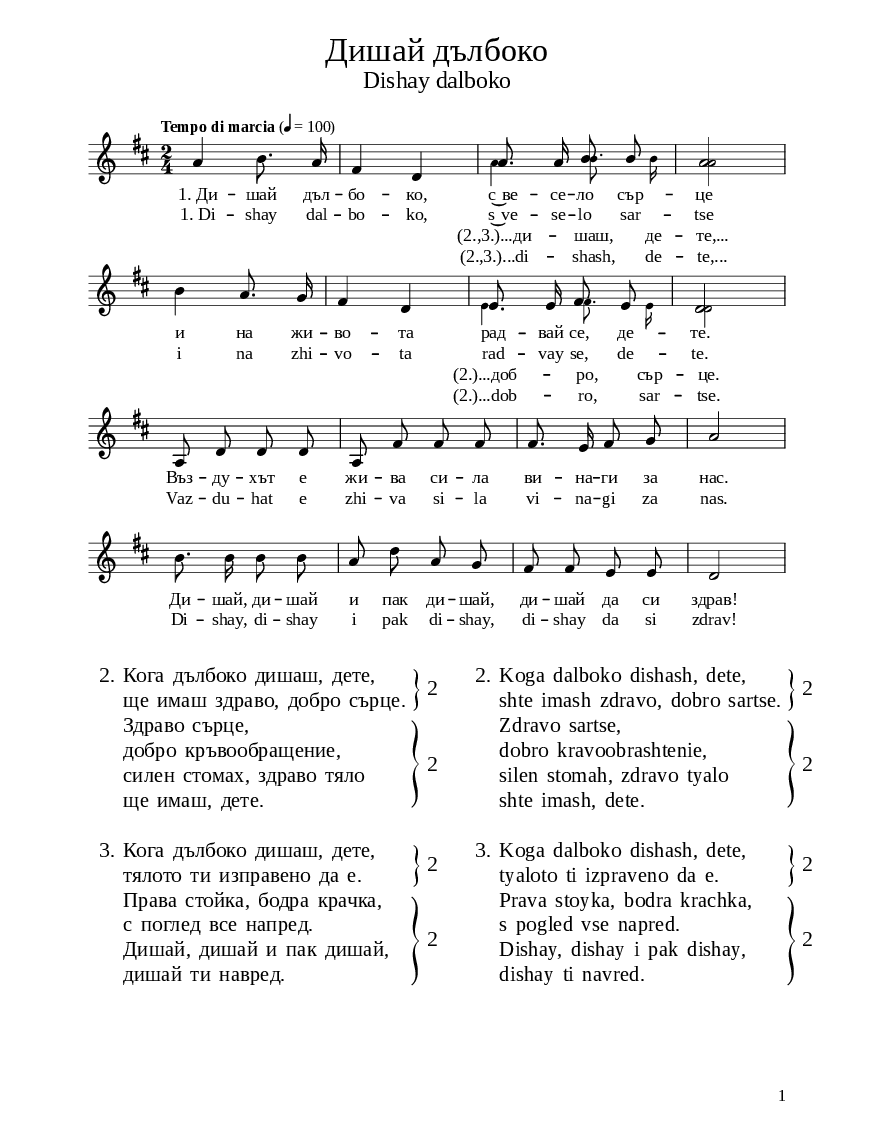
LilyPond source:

\version "2.24.0"

\include "include/globals.ily"

"rightBraces063" = \markup {
  \column {
    % repeat braces
    \translate #'(0 . -0.7 )
    \right-brace #20

    \translate #'(0 . -3.9 )
    \right-brace #42

    \translate #'(0 . -5.6 )
    \right-brace #20

    \translate #'(0 . -5.2 )
    \right-brace #43
  }
  \column {
    % repeat numbers
    \translate #'(0 . -1.2 )
    2

    \translate #'(0 . -4.5 )
    2

    \translate #'(0 . -9.7 )
    2

    \translate #'(0 . -7.2 )
    2
  }
}

\bookpart {
  \label #'ref063
  \tocItem \markup "Дишай дълбоко – Dishay dalbok "
  \include "include/bookpart-paper.ily"
  \score {
    \include "include/score-layout.ily"

    <<
      \new Voice = "mainVoice" \absolute  {
        \clef treble
        \key d \major
        \time 2/4
        \tempoFunc "Tempo di marcia" 4 "100"
        \autoBeamOff

        \repeat volta 1 {
          a'4 b'8. a'16 | fis'4 d' | \noBreak

          <<
            % now temporary add a second voice
            {
              \voiceTwo % this voice is in the same context as parent
              \stemUp a'8. a'16 b'8 b' | a'2 \stemNeutral
            }
            \new Voice = "tempVoice1" {
              % this is a new voice context
              \voiceOne \autoBeamOff
              \stemDown \tiny a'4 b'8. b'16 |
              \once \override NoteColumn.force-hshift = #1.2
              a'2 \stemNeutral
            }
          >>
          \oneVoice
          | \break

          b'4 a'8. g'16 | fis'4 d' | \noBreak

          <<
            % now temporary add a new voice
            {
              \voiceTwo % this voice is in the same context as parent
              \stemUp e'8. e'16 fis'8 e' | d'2 \stemNeutral
            }
            \new Voice = "tempVoice2" {
              % this is a new voice context
              \voiceOne \autoBeamOff
              \stemDown \tiny e'4 fis'8. e'16 |
              \once \override NoteColumn.force-hshift = #1.2
              d'2 \stemNeutral
            }
          >>
          \oneVoice
          | \break
        }
        \repeat volta 1 {
          a8 d' d' d' | a8 fis' fis' fis' | fis'8. e'16 fis'8 g' |  a'2 \break |
          b'8. b'16 b'8 b' | a'8 d'' a' g' |  fis'8 fis'8 e'8 e'8|  d'2 \break |
        }
      }

      \new Lyrics \lyricsto "mainVoice" {
        "1. Ди" -- шай дъл -- бо -- ко, с~ве -- се -- ло сър -- це
        и на жи -- во -- та рад -- вай се, де -- те.
        Въз -- ду -- хът е жи -- ва си -- ла ви -- на -- ги за нас.
        Ди -- шай, ди -- шай и пак ди -- шай, ди -- шай да си здрав!
      }
      \new Lyrics \lyricsto "mainVoice" {
        "1. Di" -- shay dal -- bo -- ko, s~ve -- se -- lo sar -- tse
        i na zhi -- vo -- ta rad -- vay se, de -- te.
        Vaz -- du -- hat e zhi -- va si -- la vi -- na -- gi za nas.
        Di -- shay, di -- shay i pak di -- shay, di -- shay da si zdrav!
      }

      \new Lyrics \lyricsto "tempVoice1" {
        "(2.,3.)...ди" -- шаш, де -- те,...
      }
      \new Lyrics \lyricsto "tempVoice1" {
        "(2.,3.)...di" -- shash, de -- te,...
      }

      \new Lyrics \lyricsto "tempVoice2" {
        "(2.)...доб" -- ро, сър -- це.
      }
      \new Lyrics \lyricsto "tempVoice2" {
        "(2.)...dob" -- ro, sar -- tse.
      }
    >>

    \header {
      title = \titleFunc "Дишай дълбоко" "Dishay dalboko"
    }

    \midi{}

  } % score



  \markup \fontsize #bgCoupletFontSize {
    \hspace #1
    \override #`(baseline-skip . ,bgCoupletBaselineSkip)
    \column {

      \line {   2.  Кога дълбоко дишаш, дете,}

      \line {   "   "ще имаш здраво, добро сърце.}

      \line {   "   "Здраво сърце, }

      \line {   "   "добро кръвообращение,}

      \line {   "   "силен стомах, здраво тяло}

      \line {   "   "ще имаш, дете.}

      \line {   "   "}

      \line {   3. Кога дълбоко дишаш, дете,}

      \line {   "   "тялото ти изправено да е.}

      \line {   "   "Права стойка, бодра крачка,}

      \line {   "   "с поглед все напред.}

      \line {   "   "Дишай, дишай и пак дишай, }

      \line {   "   "дишай ти навред. }
    }
    \"rightBraces063"
    \hspace #3
    \override #`(baseline-skip . ,bgCoupletBaselineSkip)
    \column {

      \line {   2.  Koga dalboko dishash, dete,}

      \line {   "   "shte imash zdravo, dobro sartse.}

      \line {   "   "Zdravo sartse, }

      \line {   "   "dobro kravoobrashtenie,}

      \line {   "   "silen stomah, zdravo tyalo}

      \line {   "   "shte imash, dete.}

      \line {   "   "}

      \line {   3. Koga dalboko dishash, dete,}


      \line {   "   "tyaloto ti izpraveno da e.}

      \line {   "   "Prava stoyka, bodra krachka,}

      \line {   "   "s pogled vse napred.}

      \line {   "   "Dishay, dishay i pak dishay, }

      \line {   "   "dishay ti navred. }
    } %column
    \"rightBraces063"
  } % markup

  \pageBreak

  % include foreign translation(s) of the song
  \version "2.22.1"

\markup \fill-line { \fontsize #deTitleFontSize "Atme tief" }
\markup \null
\markup \null
\markup \fontsize #deCoupletFontSize {
  \hspace #10
  \override #`(baseline-skip . ,deCoupletBaselineSkip)

  \column {
     \line { " " }


\line { 1. Atme tief mit fröhlichem Herzen,}

\line { "   "und erfreue dich, Kind, am Leben.}

\line { "   "Die Luft ist für uns immer eine lebendige Kraft}

\line { "   "atme, atme und atme wieder,}

\line { "   "atme, auf dass du gesund bleibst!}
 \line { " " }
\line { 2. Wenn du, Kind, tief atmest,}

\line { "   "dann wirst du ein gesundes, gutes Herz haben.}

\line { "   "Ein gesundes Herz, einen guten Kreislauf,}

\line { "   "einen starken Magen, einen starken Körper}

\line { "   "wirst du, Kind, haben.}
 \line { " " }
\line { 3. Wenn du, Kind, tief atmest,}

\line { "   "soll dein Körper aufgerichtet sein!}

\line { "   "Aufrechte Haltung, ein munterer Schritt,}

\line { "   "mit einem Blick immer aufwärts.}

\line { "   "Atme, atme und atme wieder,}

\line { "   "atme du überall.}


           }
       
    }    


} % bookpart
